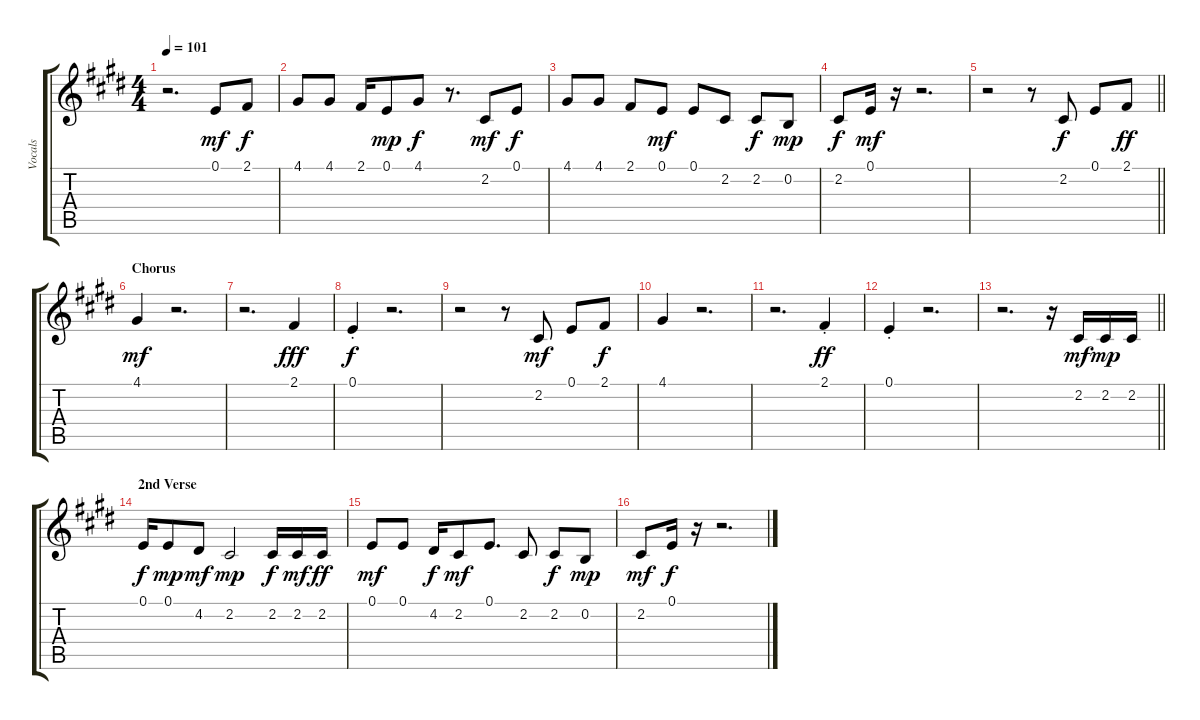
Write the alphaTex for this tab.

\track ("Vocals" "Vocals") {instrument lead6voice}
\staff {score tabs}
\tuning (E4 B3 G3 D3 A2 E2) {hide}
\ts (4 4)
\tempo 101
\clef g2
\ks e
r.2{d dy mf} 0.1.8 2.1.8{dy f} |
4.1.8 4.1.8 2.1.16 0.1.8{dy mp} 4.1.8{dy f} r.8{d} 2.2.8{dy mf} 0.1.8{dy f} |
4.1.8 4.1.8 2.1.8 0.1.8{dy mf} 0.1.8 2.2.8 2.2.8{dy f} 0.2.8{dy mp} |
2.2.8{dy f} 0.1.16{dy mf} r.16 r.2{d} |
\barLineRight lightlight
r.2 r.8 2.2.8{dy f} 0.1.8 2.1.8{dy ff} |
\section ("" "Chorus")
4.1.4{dy mf} r.2{d} |
r.2{d} 2.1.4{dy fff} |
0.1{st}.4{dy f} r.2{d} |
r.2 r.8 2.2.8{dy mf} 0.1.8 2.1.8{dy f} |
4.1.4 r.2{d} |
r.2{d} 2.1{st}.4{dy ff} |
0.1{st}.4 r.2{d} |
\barLineRight lightlight
r.2{d} r.16 2.2.16{dy mf} 2.2.16{dy mp} 2.2.16 |
\section ("" "2nd Verse")
0.1.16{dy f} 0.1.8{dy mp} 4.2.8{dy mf} 2.2.2{dy mp} 2.2.16{dy f} 2.2.16{dy mf} 2.2.16{dy ff} |
0.1.8{dy mf} 0.1.8 4.2.16{dy f} 2.2.8{dy mf} 0.1.8{d} 2.2.8 2.2.8{dy f} 0.2.8{dy mp} |
2.2.8{dy mf} 0.1.16{dy f} r.16 r.2{d}
